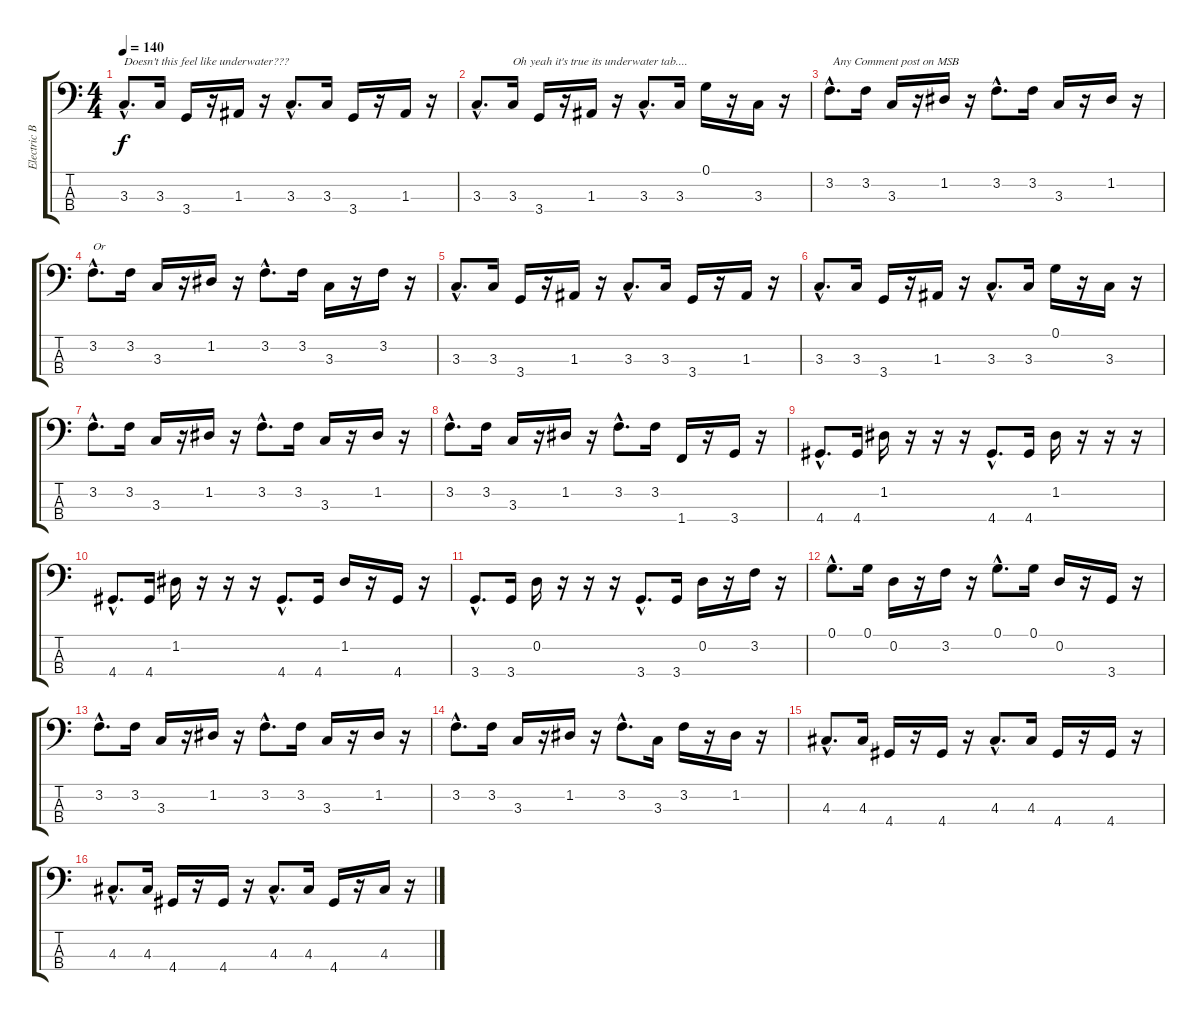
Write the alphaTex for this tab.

\track ("Electric Bass" "Electric B") {instrument electricbasspick}
\staff {score tabs}
\tuning (G2 D2 A1 E1) {hide}
\ts (4 4)
\tempo 140
\clef f4
\ks c
3.3{hac}.8{d txt "Doesn't this feel like underwater??? " dy f instrument electricbasspick} 3.3.16 3.4.16 r.16 1.3.16 r.16 3.3{hac}.8{d} 3.3.16 3.4.16 r.16 1.3.16 r.16 |
3.3{hac}.8{d} 3.3.16{txt "Oh yeah it's true its underwater tab...."} 3.4.16 r.16 1.3.16 r.16 3.3{hac}.8{d} 3.3.16 0.1.16 r.16 3.3.16 r.16 |
3.2{hac}.8{d txt " Any Comment post on MSB "} 3.2.16 3.3.16 r.16 1.2.16 r.16 3.2{hac}.8{d} 3.2.16 3.3.16 r.16 1.2.16 r.16 |
3.2{hac}.8{d txt "Or"} 3.2.16 3.3.16 r.16 1.2.16 r.16 3.2{hac}.8{d} 3.2.16 3.3.16 r.16 3.2.16 r.16 |
3.3{hac}.8{d} 3.3.16 3.4.16 r.16 1.3.16 r.16 3.3{hac}.8{d} 3.3.16 3.4.16 r.16 1.3.16 r.16 |
3.3{hac}.8{d} 3.3.16 3.4.16 r.16 1.3.16 r.16 3.3{hac}.8{d} 3.3.16 0.1.16 r.16 3.3.16 r.16 |
3.2{hac}.8{d} 3.2.16 3.3.16 r.16 1.2.16 r.16 3.2{hac}.8{d} 3.2.16 3.3.16 r.16 1.2.16 r.16 |
3.2{hac}.8{d} 3.2.16 3.3.16 r.16 1.2.16 r.16 3.2{hac}.8{d} 3.2.16 1.4.16 r.16 3.4.16 r.16 |
4.4{hac}.8{d} 4.4.16 1.2.16 r.16 r.16 r.16 4.4{hac}.8{d} 4.4.16 1.2.16 r.16 r.16 r.16 |
4.4{hac}.8{d} 4.4.16 1.2.16 r.16 r.16 r.16 4.4{hac}.8{d} 4.4.16 1.2.16 r.16 4.4.16 r.16 |
3.4{hac}.8{d} 3.4.16 0.2.16 r.16 r.16 r.16 3.4{hac}.8{d} 3.4.16 0.2.16 r.16 3.2.16 r.16 |
0.1{hac}.8{d} 0.1.16 0.2.16 r.16 3.2.16 r.16 0.1{hac}.8{d} 0.1.16 0.2.16 r.16 3.4.16 r.16 |
3.2{hac}.8{d} 3.2.16 3.3.16 r.16 1.2.16 r.16 3.2{hac}.8{d} 3.2.16 3.3.16 r.16 1.2.16 r.16 |
3.2{hac}.8{d} 3.2.16 3.3.16 r.16 1.2.16 r.16 3.2{hac}.8{d} 3.3.16 3.2.16 r.16 1.2.16 r.16 |
4.3{hac}.8{d} 4.3.16 4.4.16 r.16 4.4.16 r.16 4.3{hac}.8{d} 4.3.16 4.4.16 r.16 4.4.16 r.16 |
4.3{hac}.8{d} 4.3.16 4.4.16 r.16 4.4.16 r.16 4.3{hac}.8{d} 4.3.16 4.4.16 r.16 4.3.16 r.16
